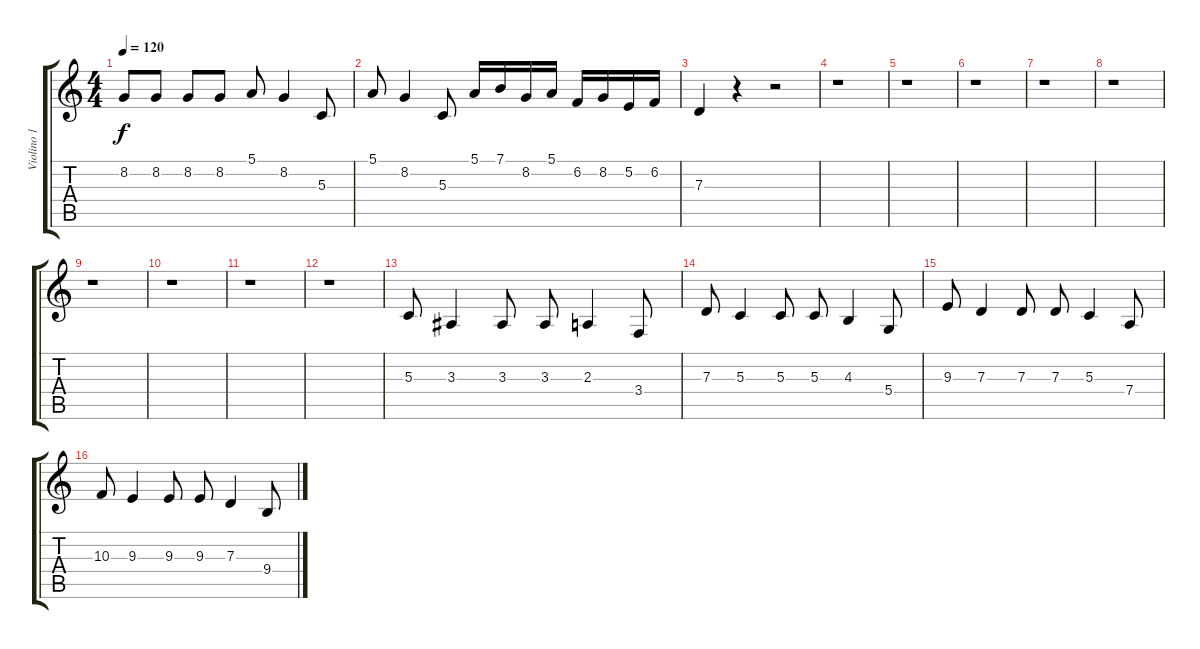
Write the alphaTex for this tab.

\track ("Violino 1" "Violino 1") {instrument violin}
\staff {score tabs}
\tuning (E4 B3 G3 D3 A2 E2) {hide}
\ts (4 4)
\tempo 120
\clef g2
\ks c
8.2.8{dy f} 8.2.8 8.2.8 8.2.8 5.1.8 8.2.4 5.3.8 |
5.1.8 8.2.4 5.3.8 5.1.16 7.1.16 8.2.16 5.1.16 6.2.16 8.2.16 5.2.16 6.2.16 |
7.3.4 r.4 r.2 |
r.1 |
r.1 |
r.1 |
r.1 |
r.1 |
r.1 |
r.1 |
r.1 |
r.1 |
5.3.8 3.3.4 3.3.8 3.3.8 2.3.4 3.4.8 |
7.3.8 5.3.4 5.3.8 5.3.8 4.3.4 5.4.8 |
9.3.8 7.3.4 7.3.8 7.3.8 5.3.4 7.4.8 |
10.3.8 9.3.4 9.3.8 9.3.8 7.3.4 9.4.8
